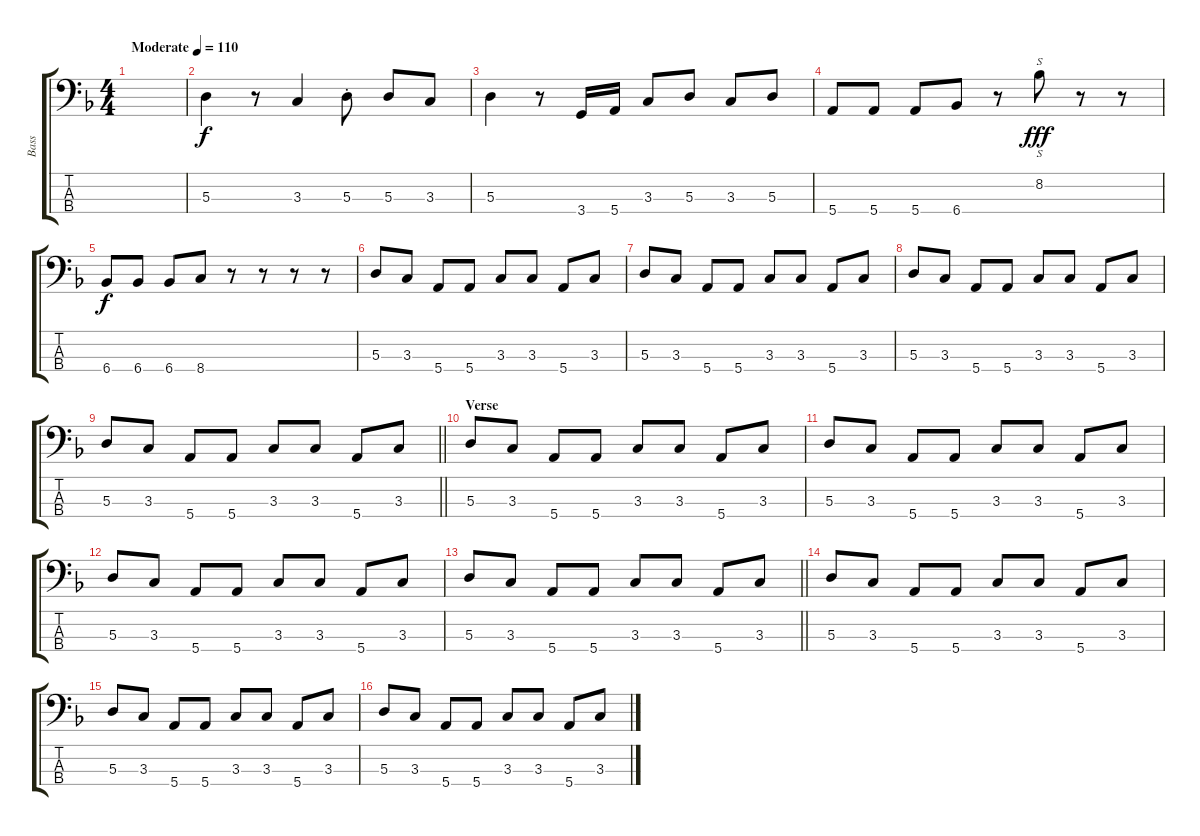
\track ("Bass" "Bass") {instrument electricbassfinger}
\staff {score tabs}
\tuning (G2 D2 A1 E1) {hide}
\ts (4 4)
\tempo (110 "Moderate")
\clef f4
\ks dminor
|
5.3.4 r.8 3.3.4 5.3{st}.8 5.3.8 3.3.8 |
5.3.4 r.8 3.4.16 5.4.16 3.3.8 5.3.8 3.3.8 5.3.8 |
5.4.8 5.4.8 5.4.8 6.4.8 r.8 8.2.8{s dy fff instrument slapbass1} r.8{instrument electricbassfinger} r.8 |
6.4.8{dy f} 6.4.8 6.4.8 8.4.8 r.8 r.8 r.8 r.8 |
5.3.8 3.3.8 5.4.8 5.4.8 3.3.8 3.3.8 5.4.8 3.3.8 |
5.3.8 3.3.8 5.4.8 5.4.8 3.3.8 3.3.8 5.4.8 3.3.8 |
5.3.8 3.3.8 5.4.8 5.4.8 3.3.8 3.3.8 5.4.8 3.3.8 |
\barLineRight lightlight
5.3.8 3.3.8 5.4.8 5.4.8 3.3.8 3.3.8 5.4.8 3.3.8 |
\section ("" "Verse")
5.3.8 3.3.8 5.4.8 5.4.8 3.3.8 3.3.8 5.4.8 3.3.8 |
5.3.8 3.3.8 5.4.8 5.4.8 3.3.8 3.3.8 5.4.8 3.3.8 |
5.3.8 3.3.8 5.4.8 5.4.8 3.3.8 3.3.8 5.4.8 3.3.8 |
\barLineRight lightlight
5.3.8 3.3.8 5.4.8 5.4.8 3.3.8 3.3.8 5.4.8 3.3.8 |
5.3.8 3.3.8 5.4.8 5.4.8 3.3.8 3.3.8 5.4.8 3.3.8 |
5.3.8 3.3.8 5.4.8 5.4.8 3.3.8 3.3.8 5.4.8 3.3.8 |
5.3.8 3.3.8 5.4.8 5.4.8 3.3.8 3.3.8 5.4.8 3.3.8
